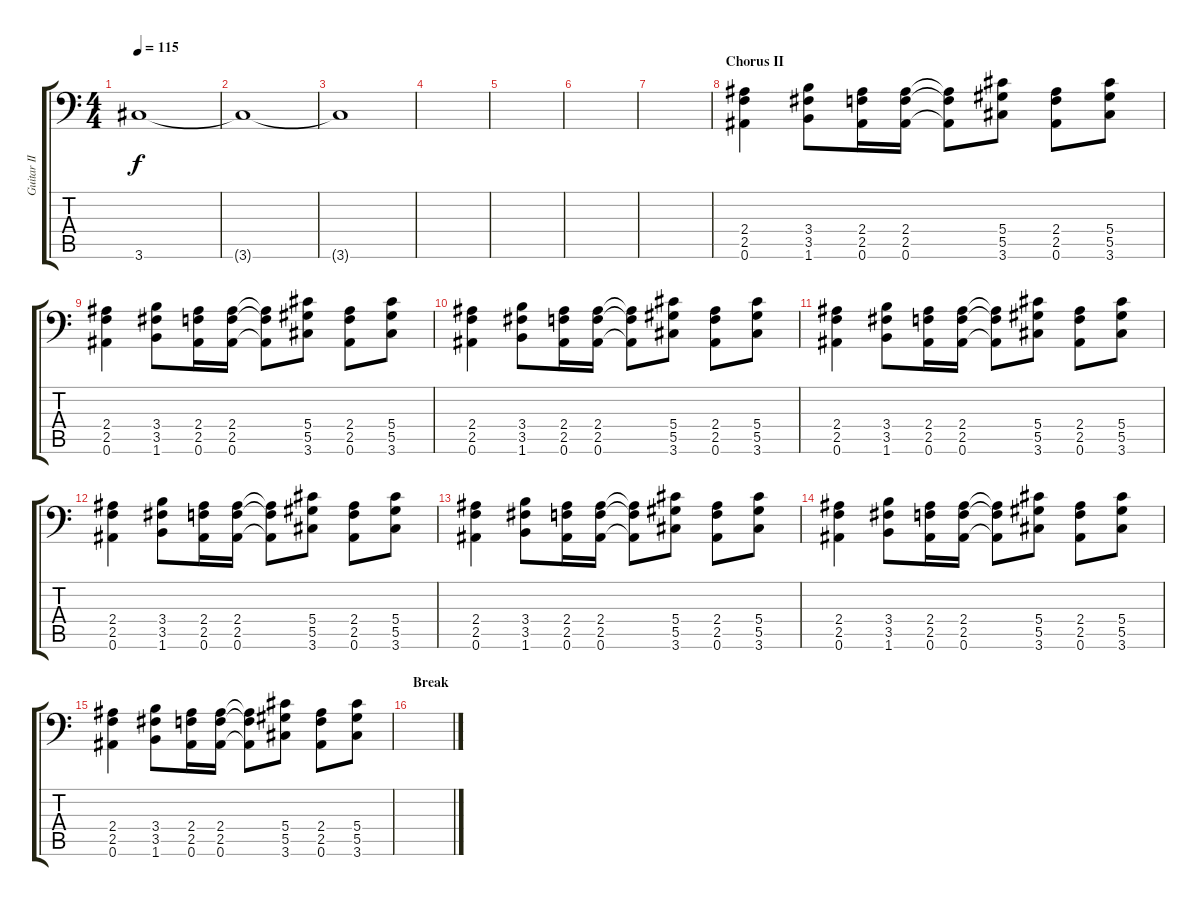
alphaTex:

\track ("Guitar II" "Guitar II") {instrument distortionguitar}
\staff {score tabs}
\tuning (Bb3 F3 Db3 Ab2 Eb2 Bb1) {hide}
\ts (4 4)
\tempo 115
\clef f4
\ks c
3.6{t}.1{dy f} |
3.6{t}.1 |
3.6{t}.1 |
|
|
|
|
\section ("" "Chorus II")
(2.4 2.5 0.6).4{volume 14} (3.4 3.5 1.6).8 (2.4 2.5 0.6).16 (2.4 2.5 0.6).16 (2.4{t} 2.5{t} 0.6{t}).8 (5.4 5.5 3.6).8 (2.4 2.5 0.6).8 (5.4 5.5 3.6).8 |
(2.4 2.5 0.6).4 (3.4 3.5 1.6).8 (2.4 2.5 0.6).16 (2.4 2.5 0.6).16 (2.4{t} 2.5{t} 0.6{t}).8 (5.4 5.5 3.6).8 (2.4 2.5 0.6).8 (5.4 5.5 3.6).8 |
(2.4 2.5 0.6).4 (3.4 3.5 1.6).8 (2.4 2.5 0.6).16 (2.4 2.5 0.6).16 (2.4{t} 2.5{t} 0.6{t}).8 (5.4 5.5 3.6).8 (2.4 2.5 0.6).8 (5.4 5.5 3.6).8 |
(2.4 2.5 0.6).4 (3.4 3.5 1.6).8 (2.4 2.5 0.6).16 (2.4 2.5 0.6).16 (2.4{t} 2.5{t} 0.6{t}).8 (5.4 5.5 3.6).8 (2.4 2.5 0.6).8 (5.4 5.5 3.6).8 |
(2.4 2.5 0.6).4 (3.4 3.5 1.6).8 (2.4 2.5 0.6).16 (2.4 2.5 0.6).16 (2.4{t} 2.5{t} 0.6{t}).8 (5.4 5.5 3.6).8 (2.4 2.5 0.6).8 (5.4 5.5 3.6).8 |
(2.4 2.5 0.6).4 (3.4 3.5 1.6).8 (2.4 2.5 0.6).16 (2.4 2.5 0.6).16 (2.4{t} 2.5{t} 0.6{t}).8 (5.4 5.5 3.6).8 (2.4 2.5 0.6).8 (5.4 5.5 3.6).8 |
(2.4 2.5 0.6).4 (3.4 3.5 1.6).8 (2.4 2.5 0.6).16 (2.4 2.5 0.6).16 (2.4{t} 2.5{t} 0.6{t}).8 (5.4 5.5 3.6).8 (2.4 2.5 0.6).8 (5.4 5.5 3.6).8 |
(2.4 2.5 0.6).4 (3.4 3.5 1.6).8 (2.4 2.5 0.6).16 (2.4 2.5 0.6).16 (2.4{t} 2.5{t} 0.6{t}).8 (5.4 5.5 3.6).8 (2.4 2.5 0.6).8 (5.4 5.5 3.6).8 |
\section ("" "Break")
